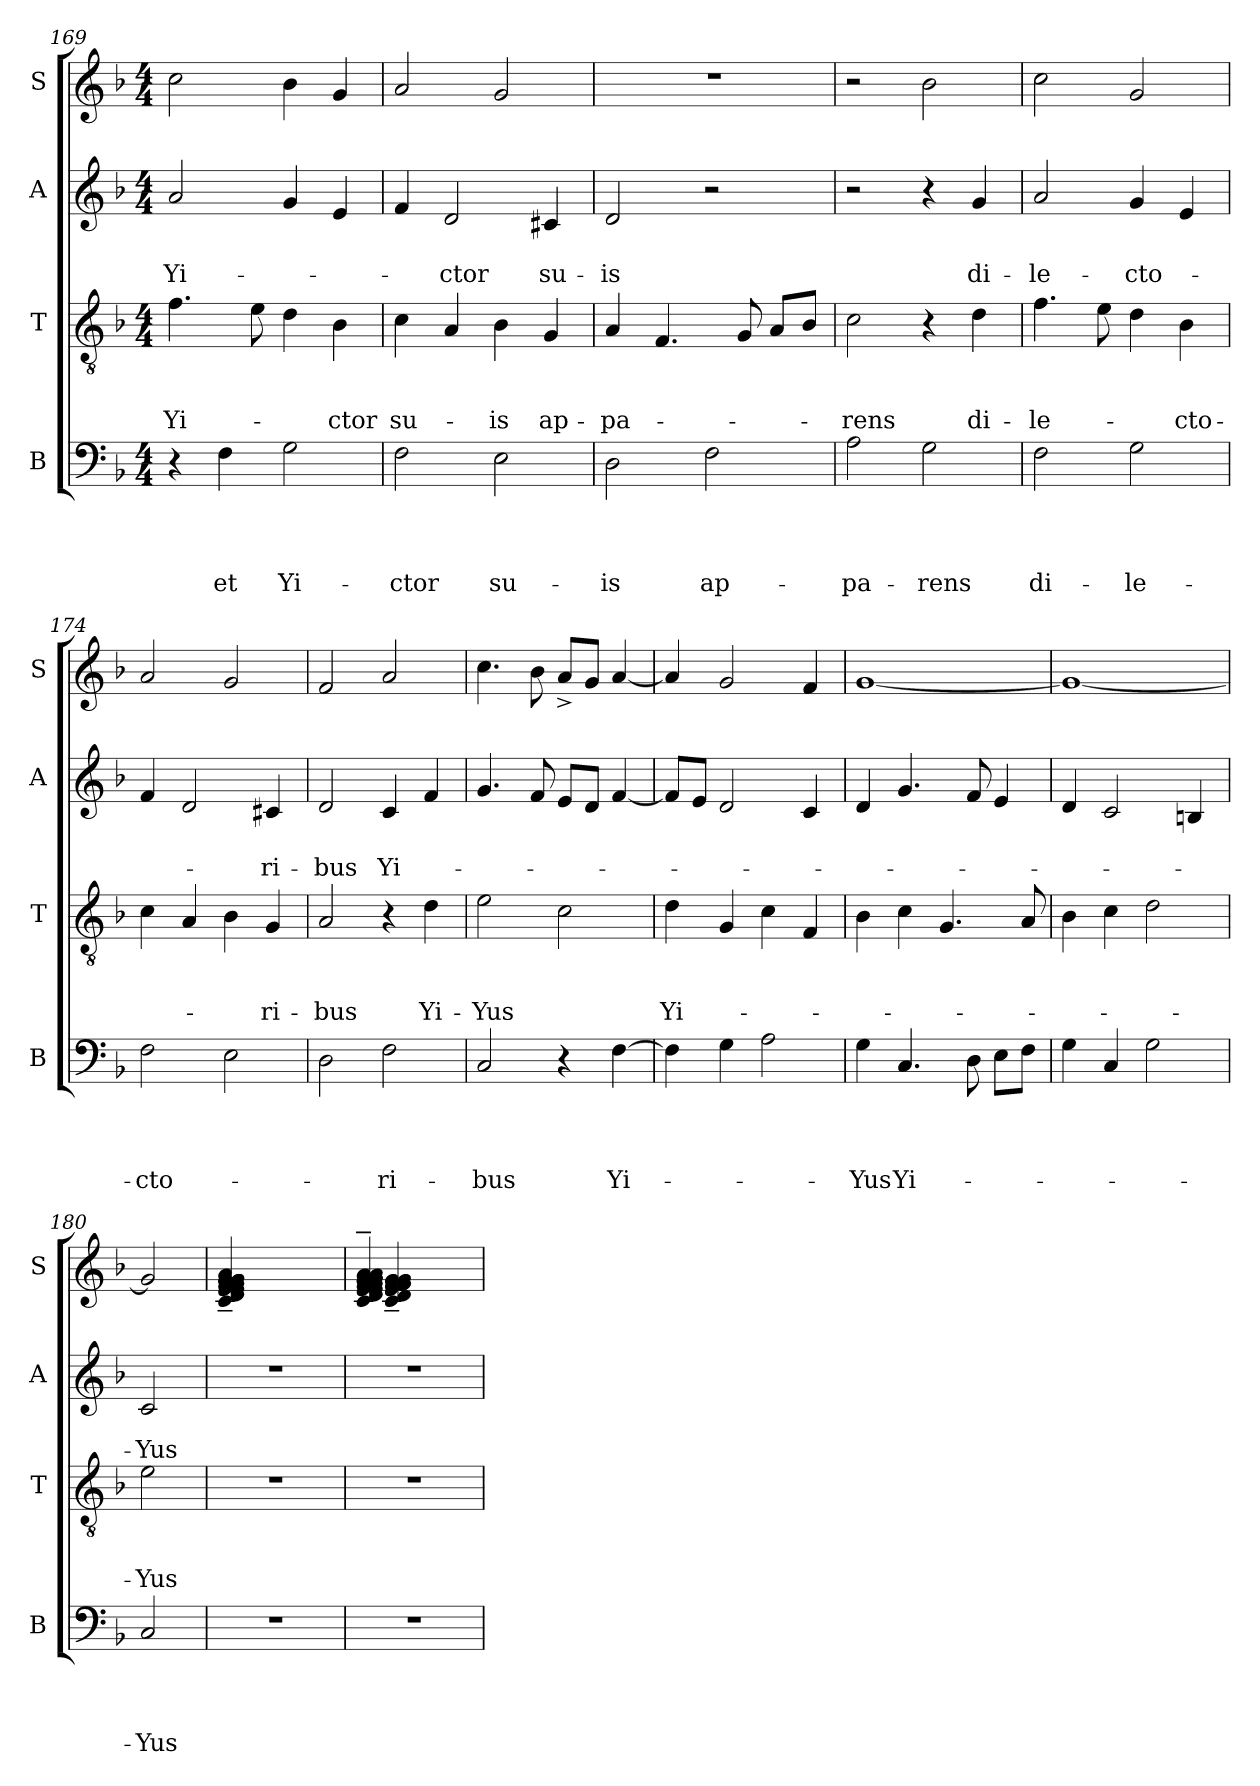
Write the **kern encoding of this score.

**kern	**text	**text	**text	**text	**kern	**text	**text	**text	**kern	**text	**text	**kern
*part4	*part4	*part4	*part4	*part4	*part3	*part3	*part3	*part3	*part2	*part2	*part2	*part1
*staff4	*staff4	*staff4	*staff4	*staff4	*staff3	*staff3	*staff3	*staff3	*staff2	*staff2	*staff2	*staff1
*I"B	*	*	*	*	*I"T	*	*	*	*I"A	*	*	*I"S
*I'B	*	*	*	*	*I'T	*	*	*	*I'A	*	*	*I'S
*clefF4	*	*	*	*	*clefGv2	*	*	*	*clefG2	*	*	*clefG2
*k[b-]	*	*	*	*	*k[b-]	*	*	*	*k[b-]	*	*	*k[b-]
*F:	*	*	*	*	*F:	*	*	*	*F:	*	*	*F:
*M4/4	*	*	*	*	*M4/4	*	*	*	*M4/4	*	*	*M4/4
=169	=169	=169	=169	=169	=169	=169	=169	=169	=169	=169	=169	=169
!	!	!	!	!	!	!	!	!LO:LY:b	!	!	!LO:LY:b	!
4r	.	.	.	.	4.f\	.	.	Yi-	2a/	.	Yi-	2cc\
!	!	!	!	!LO:LY:b	!	!	!	!	!	!	!	!
4F\	.	.	.	et	.	.	.	.	.	.	.	.
.	.	.	.	.	8e\	.	.	.	.	.	.	.
!	!	!	!	!LO:LY:b	!	!	!	!	!	!	!	!
2G\	.	.	.	Yi-	4d\	.	.	.	4g/	.	.	4b-\
!	!	!	!	!	!	!	!	!LO:LY:b	!	!	!	!
.	.	.	.	.	4B-\	.	.	-ctor	4e/	.	.	4g/
=170	=170	=170	=170	=170	=170	=170	=170	=170	=170	=170	=170	=170
!	!	!	!	!LO:LY:b	!	!	!	!LO:LY:b	!	!	!	!
2F\	.	.	.	-ctor	4c\	.	.	su-	4f/	.	.	2a/
!	!	!	!	!	!	!	!	!	!	!	!LO:LY:b	!
.	.	.	.	.	4A/	.	.	.	2d/	.	-ctor	.
!	!	!	!	!LO:LY:b	!	!	!	!LO:LY:b	!	!	!	!
2E\	.	.	.	su-	4B-\	.	.	-is	.	.	.	2g/
!	!	!	!	!	!	!	!	!LO:LY:b	!	!	!LO:LY:b	!
.	.	.	.	.	4G/	.	.	ap-	4c#X/	.	su-	.
=171	=171	=171	=171	=171	=171	=171	=171	=171	=171	=171	=171	=171
!	!	!	!	!LO:LY:b	!	!	!	!LO:LY:b	!	!	!LO:LY:b	!
2D\	.	.	.	-is	4A/	.	.	-pa-	2d/	.	-is	1r
.	.	.	.	.	4.F/	.	.	.	.	.	.	.
!	!	!	!	!LO:LY:b	!	!	!	!	!	!	!	!
2F\	.	.	.	ap-	.	.	.	.	2r	.	.	.
.	.	.	.	.	8G/	.	.	.	.	.	.	.
.	.	.	.	.	8A/L	.	.	.	.	.	.	.
.	.	.	.	.	8B-/J	.	.	.	.	.	.	.
=172	=172	=172	=172	=172	=172	=172	=172	=172	=172	=172	=172	=172
!	!	!	!	!LO:LY:b	!	!	!	!LO:LY:b	!	!	!	!
2A\	.	.	.	-pa-	2c\	.	.	-rens	2r	.	.	2r
!	!	!	!	!LO:LY:b	!	!	!	!	!	!	!	!
2G\	.	.	.	-rens	4r	.	.	.	4r	.	.	2b-\
!	!	!	!	!	!	!	!	!LO:LY:b	!	!	!LO:LY:b	!
.	.	.	.	.	4d\	.	.	di-	4g/	.	di-	.
!!LO:LB:g=z
=173	=173	=173	=173	=173	=173	=173	=173	=173	=173	=173	=173	=173
!	!	!	!	!LO:LY:b	!	!	!	!LO:LY:b	!	!	!LO:LY:b	!
2F\	.	.	.	di-	4.f\	.	.	-le-	2a/	.	-le-	2cc\
.	.	.	.	.	8e\	.	.	.	.	.	.	.
!	!	!	!	!LO:LY:b	!	!	!	!	!	!	!LO:LY:b	!
2G\	.	.	.	-le-	4d\	.	.	.	4g/	.	-cto-	2g/
!	!	!	!	!	!	!	!	!LO:LY:b	!	!	!	!
.	.	.	.	.	4B-\	.	.	-cto-	4e/	.	.	.
=174	=174	=174	=174	=174	=174	=174	=174	=174	=174	=174	=174	=174
!	!	!	!	!LO:LY:b	!	!	!	!	!	!	!	!
2F\	.	.	.	-cto-	4c\	.	.	.	4f/	.	.	2a/
.	.	.	.	.	4A/	.	.	.	2d/	.	.	.
2E\	.	.	.	.	4B-\	.	.	.	.	.	.	2g/
!	!	!	!	!	!	!	!	!LO:LY:b	!	!	!LO:LY:b	!
.	.	.	.	.	4G/	.	.	-ri-	4c#X/	.	-ri-	.
=175	=175	=175	=175	=175	=175	=175	=175	=175	=175	=175	=175	=175
!	!	!	!	!	!	!	!	!LO:LY:b	!	!	!LO:LY:b	!
2D\	.	.	.	.	2A/	.	.	-bus	2d/	.	-bus	2f/
!	!	!	!	!LO:LY:b	!	!	!	!	!	!	!LO:LY:b	!
2F\	.	.	.	-ri-	4r	.	.	.	4c/	.	Yi-	2a/
!	!	!	!	!	!	!	!	!LO:LY:b	!	!	!	!
.	.	.	.	.	4d\	.	.	Yi-	4f/	.	.	.
=176	=176	=176	=176	=176	=176	=176	=176	=176	=176	=176	=176	=176
!	!	!	!	!LO:LY:b	!	!	!	!LO:LY:b	!	!	!	!
2C/	.	.	.	-bus	2e\	.	.	-Yus	4.g/	.	.	4.cc\
.	.	.	.	.	.	.	.	.	8f/	.	.	8b-\
4r	.	.	.	.	2c\	.	.	.	8e/L	.	.	8a^</L
.	.	.	.	.	.	.	.	.	8d/J	.	.	8g/J
!	!	!	!	!LO:LY:b	!	!	!	!	!	!	!	!
[>4F\	.	.	.	Yi-	.	.	.	.	[<4f/	.	.	[<4a/
=177	=177	=177	=177	=177	=177	=177	=177	=177	=177	=177	=177	=177
!	!	!	!	!	!	!	!	!LO:LY:b	!	!	!	!
4F\]	.	.	.	.	4d\	.	.	Yi-	8f/L]	.	.	4a/]
.	.	.	.	.	.	.	.	.	8e/J	.	.	.
4G\	.	.	.	.	4G/	.	.	.	2d/	.	.	2g/
2A\	.	.	.	.	4c\	.	.	.	.	.	.	.
.	.	.	.	.	4F/	.	.	.	4c/	.	.	4f/
=178	=178	=178	=178	=178	=178	=178	=178	=178	=178	=178	=178	=178
!	!	!	!	!LO:LY:b	!	!	!	!	!	!	!	!
4G\	.	.	.	-Yus	4B-\	.	.	.	4d/	.	.	[<1g
!	!	!	!	!LO:LY:b	!	!	!	!	!	!	!	!
4.C/	.	.	.	Yi-	4c\	.	.	.	4.g/	.	.	.
.	.	.	.	.	4.G/	.	.	.	.	.	.	.
8D\	.	.	.	.	.	.	.	.	8f/	.	.	.
8E\L	.	.	.	.	.	.	.	.	4e/	.	.	.
8F\J	.	.	.	.	8A/	.	.	.	.	.	.	.
=179	=179	=179	=179	=179	=179	=179	=179	=179	=179	=179	=179	=179
4G\	.	.	.	.	4B-\	.	.	.	4d/	.	.	1g_
4C/	.	.	.	.	4c\	.	.	.	2c/	.	.	.
2G\	.	.	.	.	2d\	.	.	.	.	.	.	.
.	.	.	.	.	.	.	.	.	4Bn/	.	.	.
=180	=180	=180	=180	=180	=180	=180	=180	=180	=180	=180	=180	=180
!	!	!	!	!LO:LY:b	!	!	!	!LO:LY:b	!	!	!LO:LY:b	!
2C/	.	.	.	-Yus	2e\	.	.	-Yus	2c/	.	-Yus	2g/]
!!LO:LB:g=z
=181	=181	=181	=181	=181	=181	=181	=181	=181	=181	=181	=181	=181
1r	.	.	.	.	1r	.	.	.	1r	.	.	4c/~< 4d/~< 4e/~< 4e/~< 4f/~< 4f/~< 4g/~< 4g/~< 4g/~< 4g/~< 4a/~<
.	.	.	.	.	.	.	.	.	.	.	.	2.ryy
!!LO:LB:g=z
=182	=182	=182	=182	=182	=182	=182	=182	=182	=182	=182	=182	=182
*	*	*	*	*	*	*	*	*	*	*	*	*^
1r	.	.	.	.	1r	.	.	.	1r	.	.	4c/~< 4d/~< 4e/~< 4e/~< 4f/~< 4f/~< 4g/~< 4g/~< 4g/~< 4g/~< 4a/~< 4a/~<	4c/~< 4d/~< 4e/~< 4f/~< 4f/~< 4f/~< 4g/~< 4g/~<
.	.	.	.	.	.	.	.	.	.	.	.	2.ryy	2.ryy
*	*	*	*	*	*	*	*	*	*	*	*	*v	*v
=	=	=	=	=	=	=	=	=	=	=	=	=
*-	*-	*-	*-	*-	*-	*-	*-	*-	*-	*-	*-	*-
